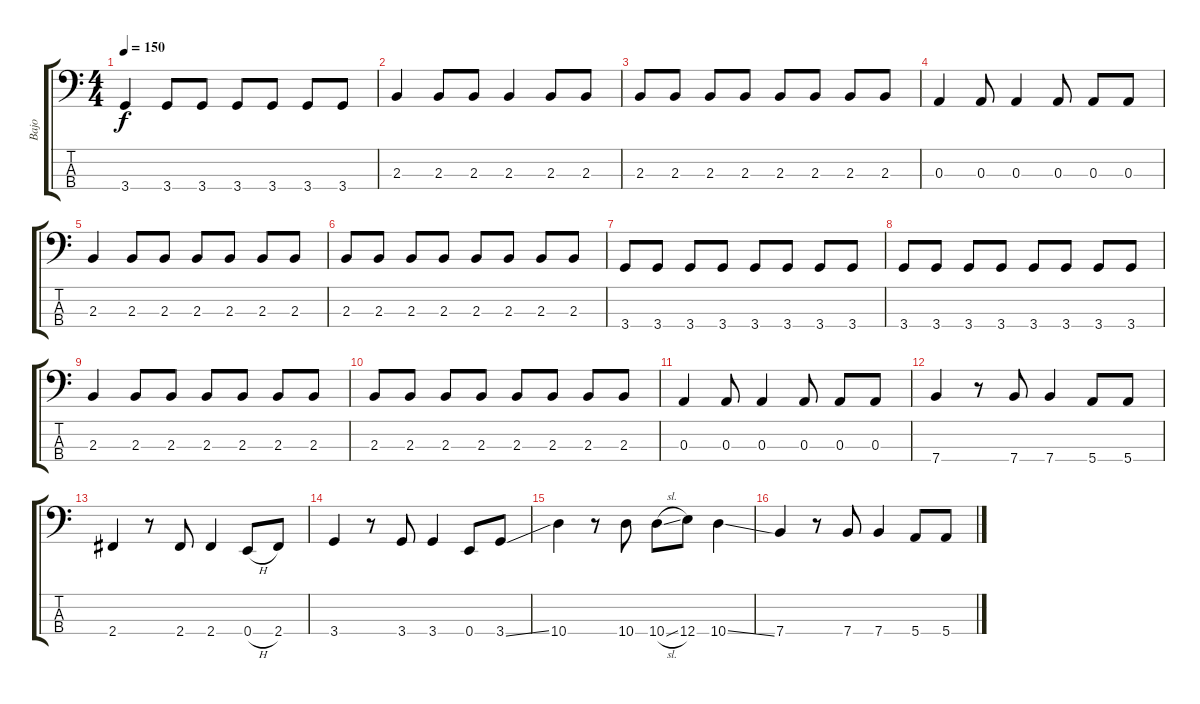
\track ("Bajo" "Bajo") {instrument electricbassfinger}
\staff {score tabs}
\tuning (G2 D2 A1 E1) {hide}
\ts (4 4)
\tempo 150
\clef f4
\ks c
3.4.4{dy f} 3.4.8 3.4.8 3.4.8 3.4.8 3.4.8 3.4.8 |
2.3.4 2.3.8 2.3.8 2.3.4 2.3.8 2.3.8 |
2.3.8 2.3.8 2.3.8 2.3.8 2.3.8 2.3.8 2.3.8 2.3.8 |
0.3.4 0.3.8 0.3.4 0.3.8 0.3.8 0.3.8 |
2.3.4 2.3.8 2.3.8 2.3.8 2.3.8 2.3.8 2.3.8 |
2.3.8 2.3.8 2.3.8 2.3.8 2.3.8 2.3.8 2.3.8 2.3.8 |
3.4.8 3.4.8 3.4.8 3.4.8 3.4.8 3.4.8 3.4.8 3.4.8 |
3.4.8 3.4.8 3.4.8 3.4.8 3.4.8 3.4.8 3.4.8 3.4.8 |
2.3.4 2.3.8 2.3.8 2.3.8 2.3.8 2.3.8 2.3.8 |
2.3.8 2.3.8 2.3.8 2.3.8 2.3.8 2.3.8 2.3.8 2.3.8 |
0.3.4 0.3.8 0.3.4 0.3.8 0.3.8 0.3.8 |
7.4.4 r.8 7.4.8 7.4.4 5.4.8 5.4.8 |
2.4.4 r.8 2.4.8 2.4.4 0.4{h}.8 2.4.8 |
3.4.4 r.8 3.4.8 3.4.4 0.4.8 3.4{ss}.8 |
10.4.4 r.8 10.4.8 10.4{sl}.8 12.4.8 10.4{ss}.4 |
7.4.4 r.8 7.4.8 7.4.4 5.4.8 5.4.8
